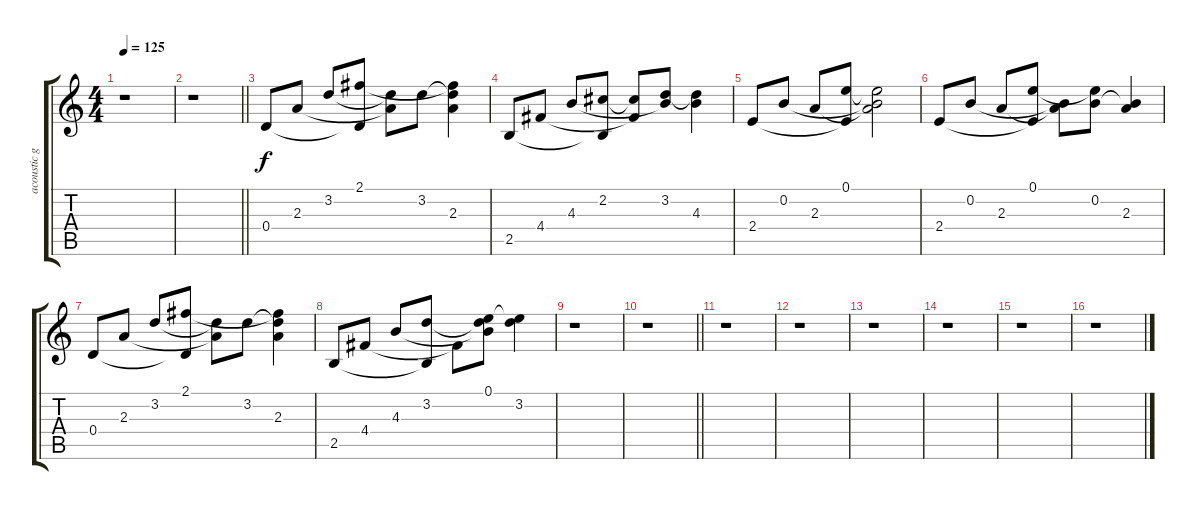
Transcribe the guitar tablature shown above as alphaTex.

\track ("acoustic guitar" "acoustic g") {instrument electricguitarjazz}
\staff {score tabs}
\tuning (E4 B3 G3 D3 A2 E2) {hide}
\ts (4 4)
\tempo 125
\clef g2
\ks c
r.1{dy f} |
\barLineRight lightlight
r.1 |
0.4.8 2.3.8 3.2.8 (2.1 0.4{t}).8 (3.2{t} 2.3{t}).8 3.2.8 (2.1{t} 3.2{t} 2.3).4 |
2.5.8 4.4.8 4.3.8 (2.2 2.5{t}).8 (2.2{t} 4.4{t}).8 (3.2 4.3{t}).8 (3.2{t} 4.3).4 |
2.4.8 0.2.8 2.3.8 (0.1 2.4{t}).8 (0.1{t} 0.2{t} 2.3{t}).2 |
2.4.8 0.2.8 2.3.8 (0.1 2.4{t}).8 (0.2{t} 2.3{t}).8 (0.1{t} 0.2).8 (0.2{t} 2.3).4 |
0.4.8 2.3.8 3.2.8 (2.1 0.4{t}).8 (3.2{t} 2.3{t}).8 3.2.8 (2.1{t} 3.2{t} 2.3).4 |
2.5.8 4.4.8 4.3.8 (3.2 2.5{t}).8 4.4{t}.8 (0.1 3.2{t} 4.3{t}).8 (0.1{t} 3.2).4 |
r.1 |
\barLineRight lightlight
r.1 |
r.1 |
r.1 |
r.1 |
r.1 |
r.1 |
r.1
